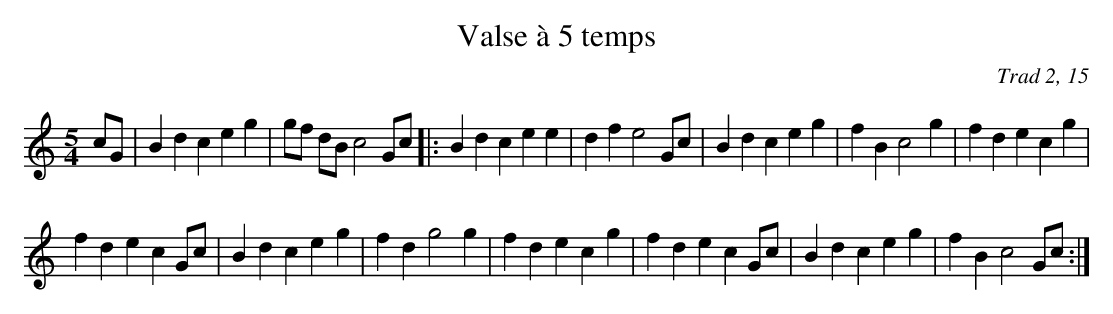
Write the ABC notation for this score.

X:1
T:Valse &#224; 5 temps
C:Trad 2, 15
M:5/4
L:1/4
K:C
c/G/|Bdceg|g/f/ d/B/ c2 G/c/|:Bd cee|\
dfe2G/c/|Bdceg|fB c2g|fdecg|
fdecG/c/|Bdceg|fd g2g|fdecg|\
fdecG/c/|Bdceg|fBc2G/c/:|
